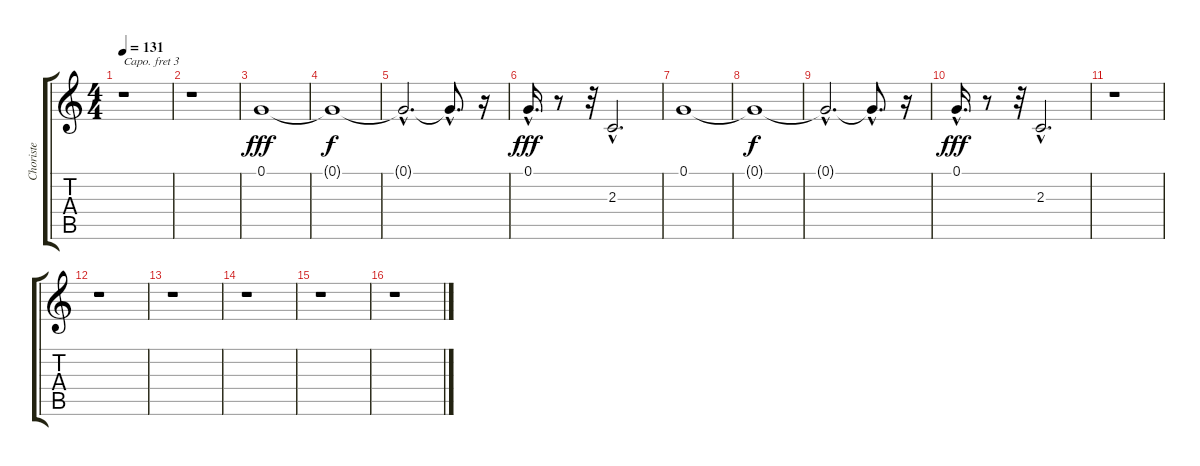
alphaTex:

\track ("Choriste" "Choriste") {instrument pad4choir}
\staff {score tabs}
\capo 3
\tuning (E4 B3 G3 D3 A2 E2) {hide}
\ts (4 4)
\tempo 131
\clef g2
\ks c
r.1{dy f} |
r.1 |
0.1.1{dy fff} |
0.1{t}.1{dy f} |
0.1{hac t}.2{d} 0.1{hac t}.8{d} r.16 |
0.1{hac}.16{d dy fff} r.8 r.32 2.3{hac}.2{d} |
0.1.1 |
0.1{t}.1{dy f} |
0.1{hac t}.2{d} 0.1{hac t}.8{d} r.16 |
0.1{hac}.16{d dy fff} r.8 r.32 2.3{hac}.2{d} |
r.1 |
r.1 |
r.1 |
r.1 |
r.1 |
r.1
